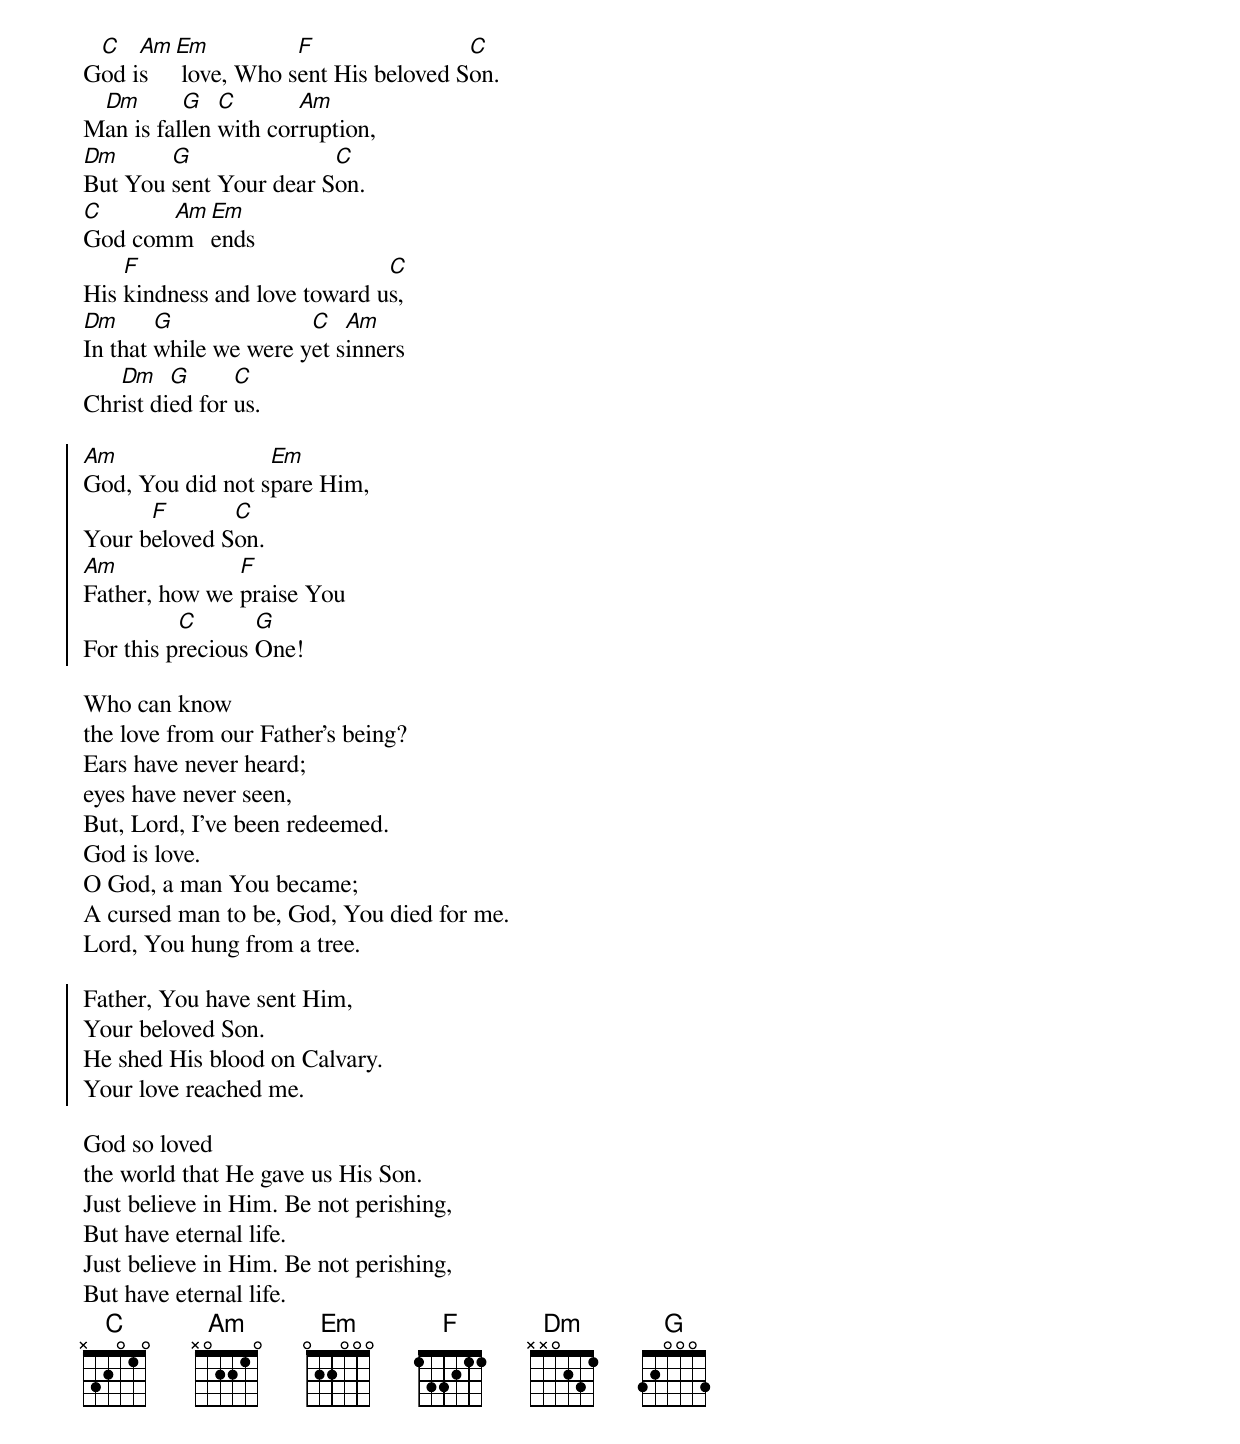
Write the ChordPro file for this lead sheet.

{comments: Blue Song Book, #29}

G[C]od i[Am]s[Em] love, Who s[F]ent His beloved S[C]on.
M[Dm]an is fal[G]len [C]with cor[Am]ruption,
[Dm]But You [G]sent Your dear S[C]on.
[C]God com[Am]m[Em]ends
His [F]kindness and love toward u[C]s,
[Dm]In that [G]while we were y[C]et s[Am]inners
Chr[Dm]ist di[G]ed for [C]us.

{start_of_chorus}
[Am]God, You did not s[Em]pare Him,
Your b[F]eloved S[C]on.
[Am]Father, how we [F]praise You
For this p[C]recious [G]One!
{end_of_chorus}

Who can know
the love from our Father’s being?
Ears have never heard;
eyes have never seen,
But, Lord, I’ve been redeemed.
God is love.
O God, a man You became;
A cursed man to be, God, You died for me.
Lord, You hung from a tree.

{start_of_chorus}
Father, You have sent Him,
Your beloved Son.
He shed His blood on Calvary.
Your love reached me.
{end_of_chorus}

God so loved
the world that He gave us His Son.
Just believe in Him. Be not perishing,
But have eternal life.
Just believe in Him. Be not perishing,
But have eternal life.
